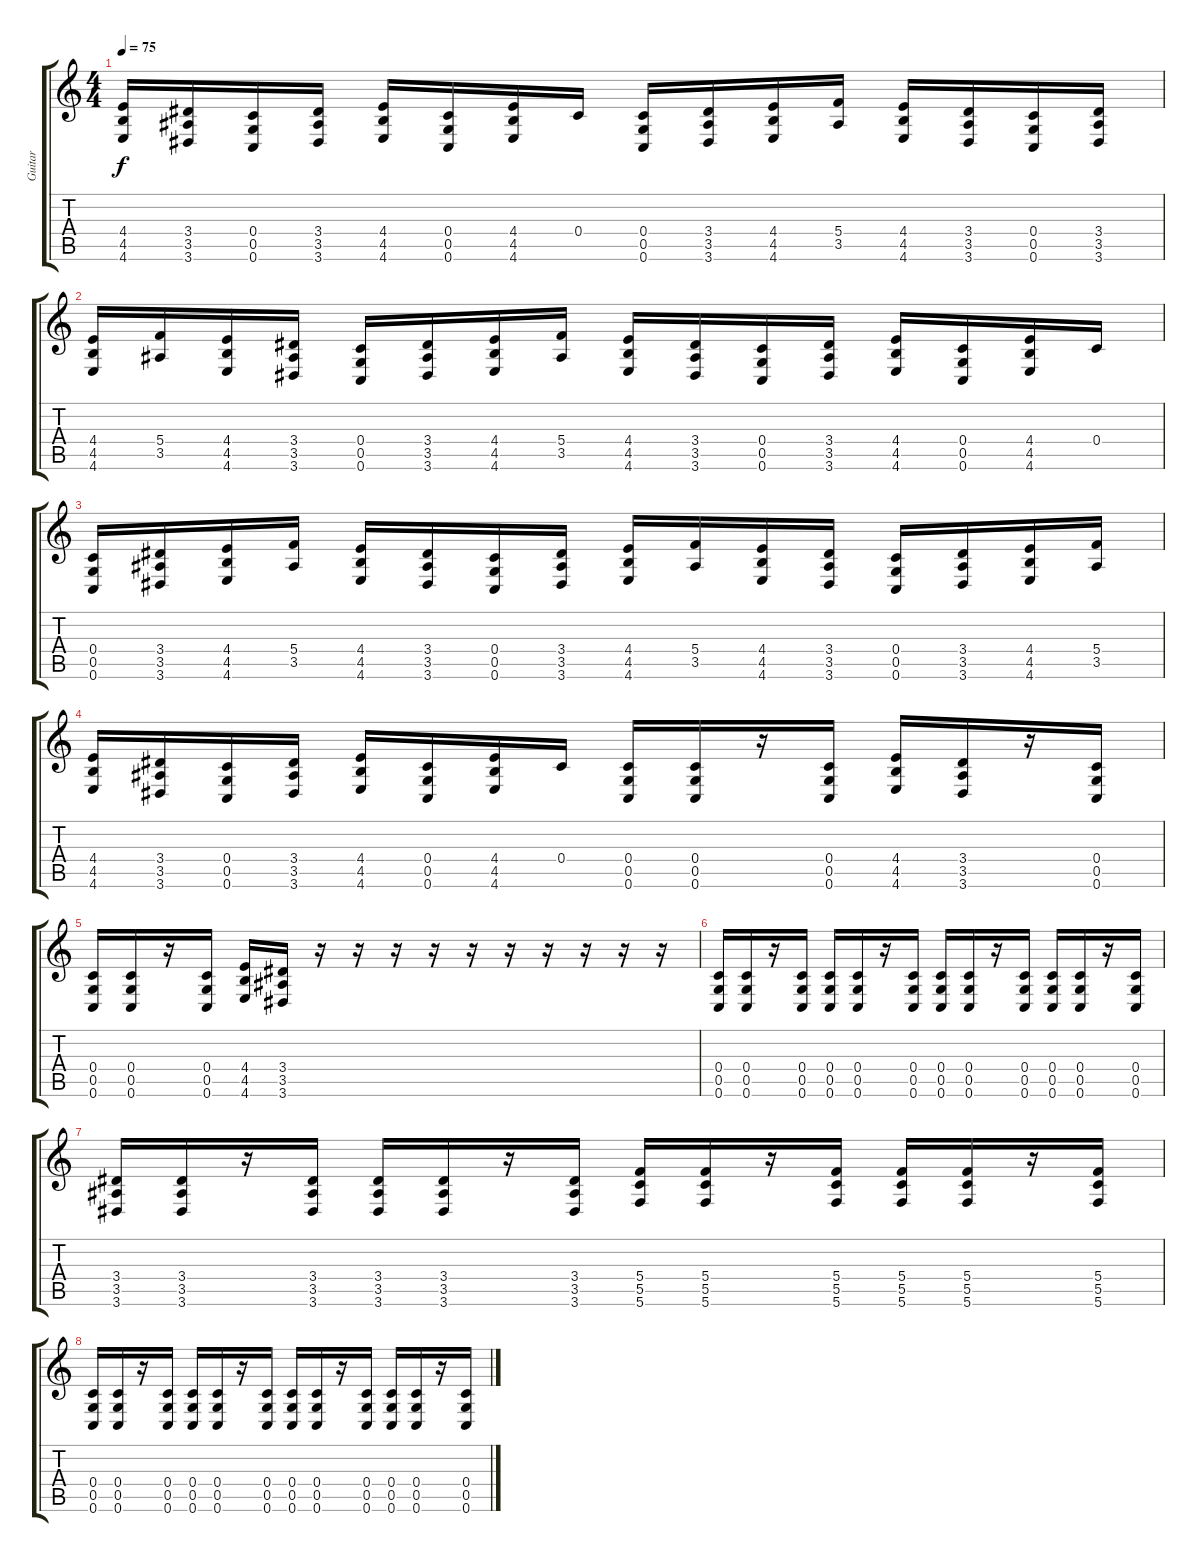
\track ("Guitar" "Guitar") {instrument distortionguitar}
\staff {score tabs}
\tuning (D4 A3 F3 C3 G2 C2) {hide}
\ts (4 4)
\tempo 75
\clef g2
\ks c
(4.4 4.5 4.6).16{dy f} (3.4 3.5 3.6).16 (0.4 0.5 0.6).16 (3.4 3.5 3.6).16 (4.4 4.5 4.6).16 (0.4 0.5 0.6).16 (4.4 4.5 4.6).16 0.4.16 (0.4 0.5 0.6).16 (3.4 3.5 3.6).16 (4.4 4.5 4.6).16 (5.4 3.5).16 (4.4 4.5 4.6).16 (3.4 3.5 3.6).16 (0.4 0.5 0.6).16 (3.4 3.5 3.6).16 |
(4.4 4.5 4.6).16 (5.4 3.5).16 (4.4 4.5 4.6).16 (3.4 3.5 3.6).16 (0.4 0.5 0.6).16 (3.4 3.5 3.6).16 (4.4 4.5 4.6).16 (5.4 3.5).16 (4.4 4.5 4.6).16 (3.4 3.5 3.6).16 (0.4 0.5 0.6).16 (3.4 3.5 3.6).16 (4.4 4.5 4.6).16 (0.4 0.5 0.6).16 (4.4 4.5 4.6).16 0.4.16 |
(0.4 0.5 0.6).16 (3.4 3.5 3.6).16 (4.4 4.5 4.6).16 (5.4 3.5).16 (4.4 4.5 4.6).16 (3.4 3.5 3.6).16 (0.4 0.5 0.6).16 (3.4 3.5 3.6).16 (4.4 4.5 4.6).16 (5.4 3.5).16 (4.4 4.5 4.6).16 (3.4 3.5 3.6).16 (0.4 0.5 0.6).16 (3.4 3.5 3.6).16 (4.4 4.5 4.6).16 (5.4 3.5).16 |
(4.4 4.5 4.6).16 (3.4 3.5 3.6).16 (0.4 0.5 0.6).16 (3.4 3.5 3.6).16 (4.4 4.5 4.6).16 (0.4 0.5 0.6).16 (4.4 4.5 4.6).16 0.4.16 (0.4 0.5 0.6).16 (0.4 0.5 0.6).16 r.16 (0.4 0.5 0.6).16 (4.4 4.5 4.6).16 (3.4 3.5 3.6).16 r.16 (0.4 0.5 0.6).16 |
(0.4 0.5 0.6).16 (0.4 0.5 0.6).16 r.16 (0.4 0.5 0.6).16 (4.4 4.5 4.6).16 (3.4 3.5 3.6).16 r.16 r.16 r.16 r.16 r.16 r.16 r.16 r.16 r.16 r.16 |
(0.4 0.5 0.6).16 (0.4 0.5 0.6).16 r.16 (0.4 0.5 0.6).16 (0.4 0.5 0.6).16 (0.4 0.5 0.6).16 r.16 (0.4 0.5 0.6).16 (0.4 0.5 0.6).16 (0.4 0.5 0.6).16 r.16 (0.4 0.5 0.6).16 (0.4 0.5 0.6).16 (0.4 0.5 0.6).16 r.16 (0.4 0.5 0.6).16 |
(3.4 3.5 3.6).16 (3.4 3.5 3.6).16 r.16 (3.4 3.5 3.6).16 (3.4 3.5 3.6).16 (3.4 3.5 3.6).16 r.16 (3.4 3.5 3.6).16 (5.4 5.5 5.6).16 (5.4 5.5 5.6).16 r.16 (5.4 5.5 5.6).16 (5.4 5.5 5.6).16 (5.4 5.5 5.6).16 r.16 (5.4 5.5 5.6).16 |
(0.4 0.5 0.6).16 (0.4 0.5 0.6).16 r.16 (0.4 0.5 0.6).16 (0.4 0.5 0.6).16 (0.4 0.5 0.6).16 r.16 (0.4 0.5 0.6).16 (0.4 0.5 0.6).16 (0.4 0.5 0.6).16 r.16 (0.4 0.5 0.6).16 (0.4 0.5 0.6).16 (0.4 0.5 0.6).16 r.16 (0.4 0.5 0.6).16
